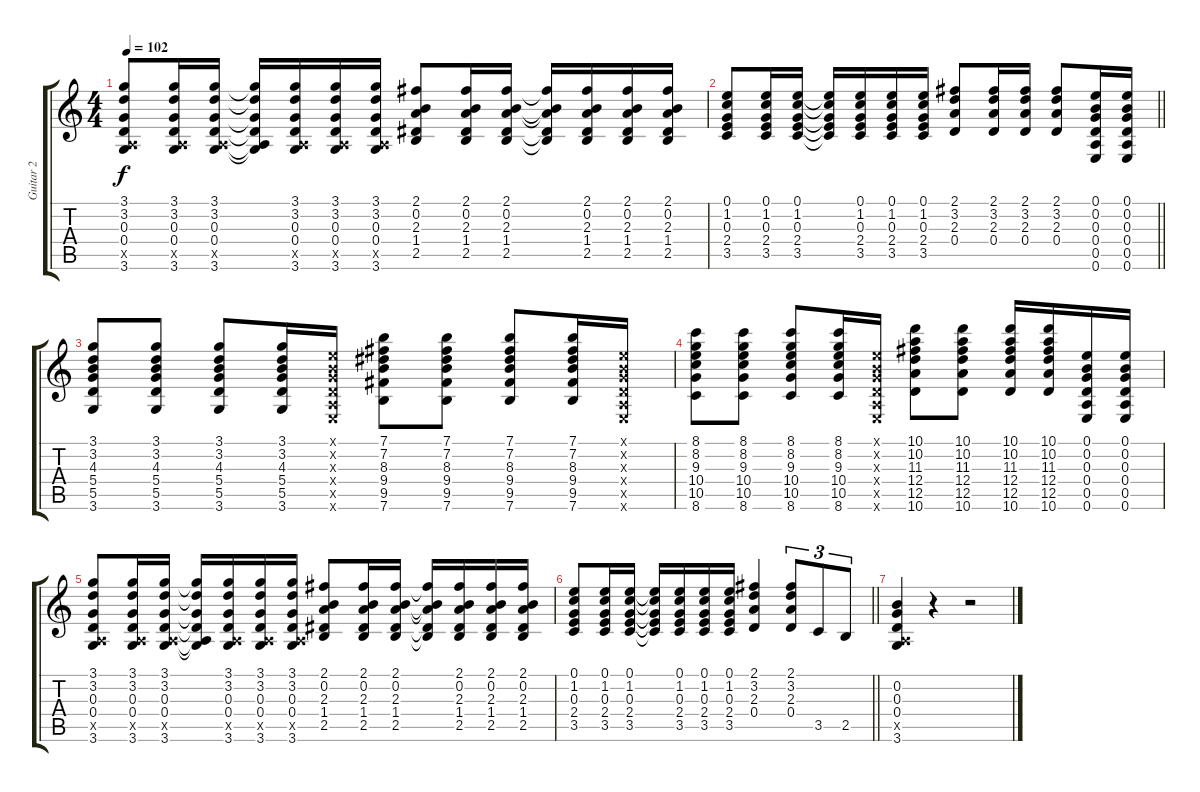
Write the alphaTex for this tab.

\track ("Guitar 2" "Guitar 2") {instrument overdrivenguitar}
\staff {score tabs}
\tuning (E4 B3 G3 D3 A2 E2) {hide}
\ts (4 4)
\tempo 102
\clef g2
\ks c
(3.1 3.2 0.3 0.4 0.5{x} 3.6).8{dy f} (3.1 3.2 0.3 0.4 0.5{x} 3.6).16 (3.1 3.2 0.3 0.4 0.5{x} 3.6).16 (3.1{t} 3.2{t} 0.3{t} 0.4{t} 0.5{t} 3.6{t}).16 (3.1 3.2 0.3 0.4 0.5{x} 3.6).16 (3.1 3.2 0.3 0.4 0.5{x} 3.6).16 (3.1 3.2 0.3 0.4 0.5{x} 3.6).16 (2.1 0.2 2.3 1.4 2.5).8 (2.1 0.2 2.3 1.4 2.5).16 (2.1 0.2 2.3 1.4 2.5).16 (2.1{t} 0.2{t} 2.3{t} 1.4{t} 2.5{t}).16 (2.1 0.2 2.3 1.4 2.5).16 (2.1 0.2 2.3 1.4 2.5).16 (2.1 0.2 2.3 1.4 2.5).16 |
\barLineRight lightlight
(0.1 1.2 0.3 2.4 3.5).8 (0.1 1.2 0.3 2.4 3.5).16 (0.1 1.2 0.3 2.4 3.5).16 (0.1{t} 1.2{t} 0.3{t} 2.4{t} 3.5{t}).16 (0.1 1.2 0.3 2.4 3.5).16 (0.1 1.2 0.3 2.4 3.5).16 (0.1 1.2 0.3 2.4 3.5).16 (2.1 3.2 2.3 0.4).8 (2.1 3.2 2.3 0.4).16 (2.1 3.2 2.3 0.4).16 (2.1 3.2 2.3 0.4).8 (0.1 0.2 0.3 0.4 0.5 0.6).16 (0.1 0.2 0.3 0.4 0.5 0.6).16 |
(3.1 3.2 4.3 5.4 5.5 3.6).8 (3.1 3.2 4.3 5.4 5.5 3.6).8 (3.1 3.2 4.3 5.4 5.5 3.6).8 (3.1 3.2 4.3 5.4 5.5 3.6).16 (0.1{x} 0.2{x} 0.3{x} 0.4{x} 0.5{x} 0.6{x}).16 (7.1 7.2 8.3 9.4 9.5 7.6).8 (7.1 7.2 8.3 9.4 9.5 7.6).8 (7.1 7.2 8.3 9.4 9.5 7.6).8 (7.1 7.2 8.3 9.4 9.5 7.6).16 (0.1{x} 0.2{x} 0.3{x} 0.4{x} 0.5{x} 0.6{x}).16 |
(8.1 8.2 9.3 10.4 10.5 8.6).8 (8.1 8.2 9.3 10.4 10.5 8.6).8 (8.1 8.2 9.3 10.4 10.5 8.6).8 (8.1 8.2 9.3 10.4 10.5 8.6).16 (0.1{x} 0.2{x} 0.3{x} 0.4{x} 0.5{x} 0.6{x}).16 (10.1 10.2 11.3 12.4 12.5 10.6).8 (10.1 10.2 11.3 12.4 12.5 10.6).8 (10.1 10.2 11.3 12.4 12.5 10.6).16 (10.1 10.2 11.3 12.4 12.5 10.6).16 (0.1 0.2 0.3 0.4 0.5 0.6).16 (0.1 0.2 0.3 0.4 0.5 0.6).16 |
(3.1 3.2 0.3 0.4 0.5{x} 3.6).8 (3.1 3.2 0.3 0.4 0.5{x} 3.6).16 (3.1 3.2 0.3 0.4 0.5{x} 3.6).16 (3.1{t} 3.2{t} 0.3{t} 0.4{t} 0.5{t} 3.6{t}).16 (3.1 3.2 0.3 0.4 0.5{x} 3.6).16 (3.1 3.2 0.3 0.4 0.5{x} 3.6).16 (3.1 3.2 0.3 0.4 0.5{x} 3.6).16 (2.1 0.2 2.3 1.4 2.5).8 (2.1 0.2 2.3 1.4 2.5).16 (2.1 0.2 2.3 1.4 2.5).16 (2.1{t} 0.2{t} 2.3{t} 1.4{t} 2.5{t}).16 (2.1 0.2 2.3 1.4 2.5).16 (2.1 0.2 2.3 1.4 2.5).16 (2.1 0.2 2.3 1.4 2.5).16 |
\barLineRight lightlight
(0.1 1.2 0.3 2.4 3.5).8 (0.1 1.2 0.3 2.4 3.5).16 (0.1 1.2 0.3 2.4 3.5).16 (0.1{t} 1.2{t} 0.3{t} 2.4{t} 3.5{t}).16 (0.1 1.2 0.3 2.4 3.5).16 (0.1 1.2 0.3 2.4 3.5).16 (0.1 1.2 0.3 2.4 3.5).16 (2.1 3.2 2.3 0.4).4 (2.1 3.2 2.3 0.4).8{tu (3 2)} 3.5.8{tu (3 2)} 2.5.8{tu (3 2)} |
(0.2 0.3 0.4 0.5{x} 3.6).4 r.4 r.2
